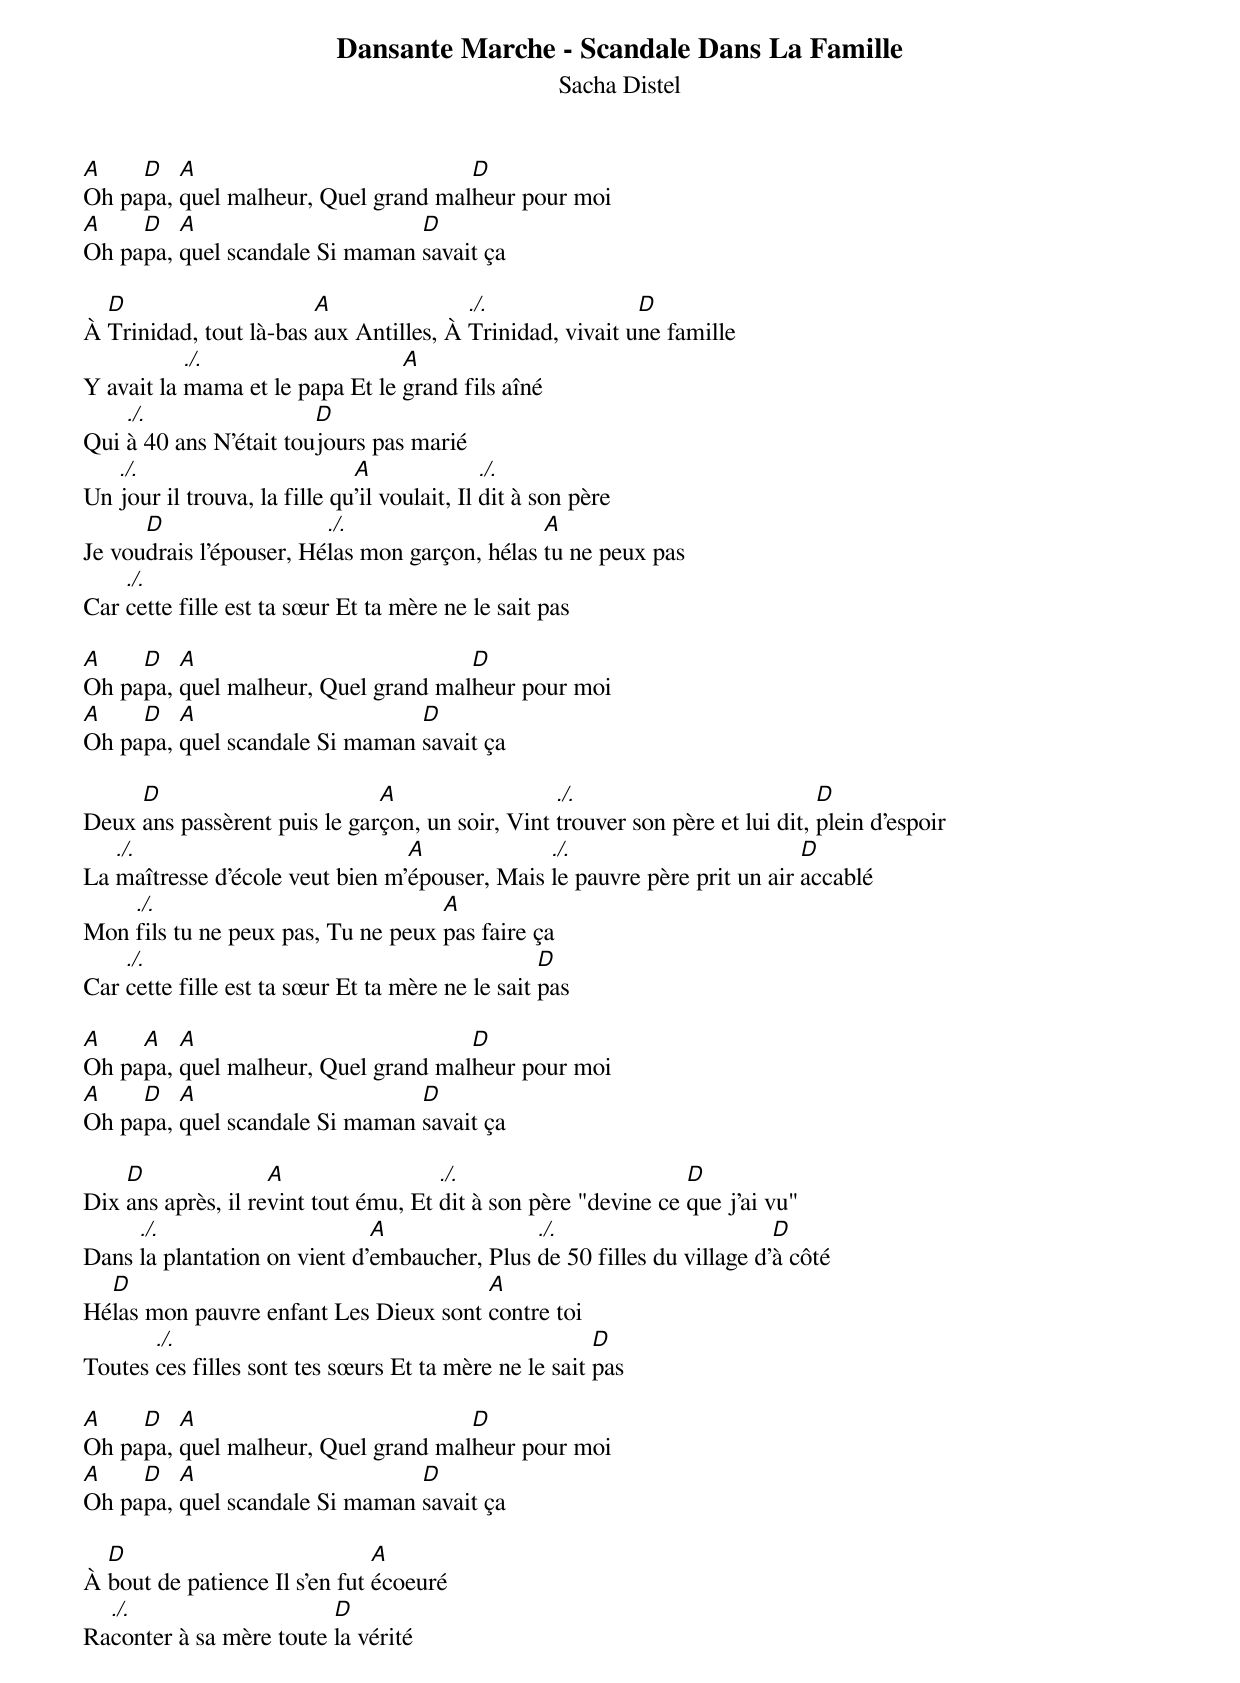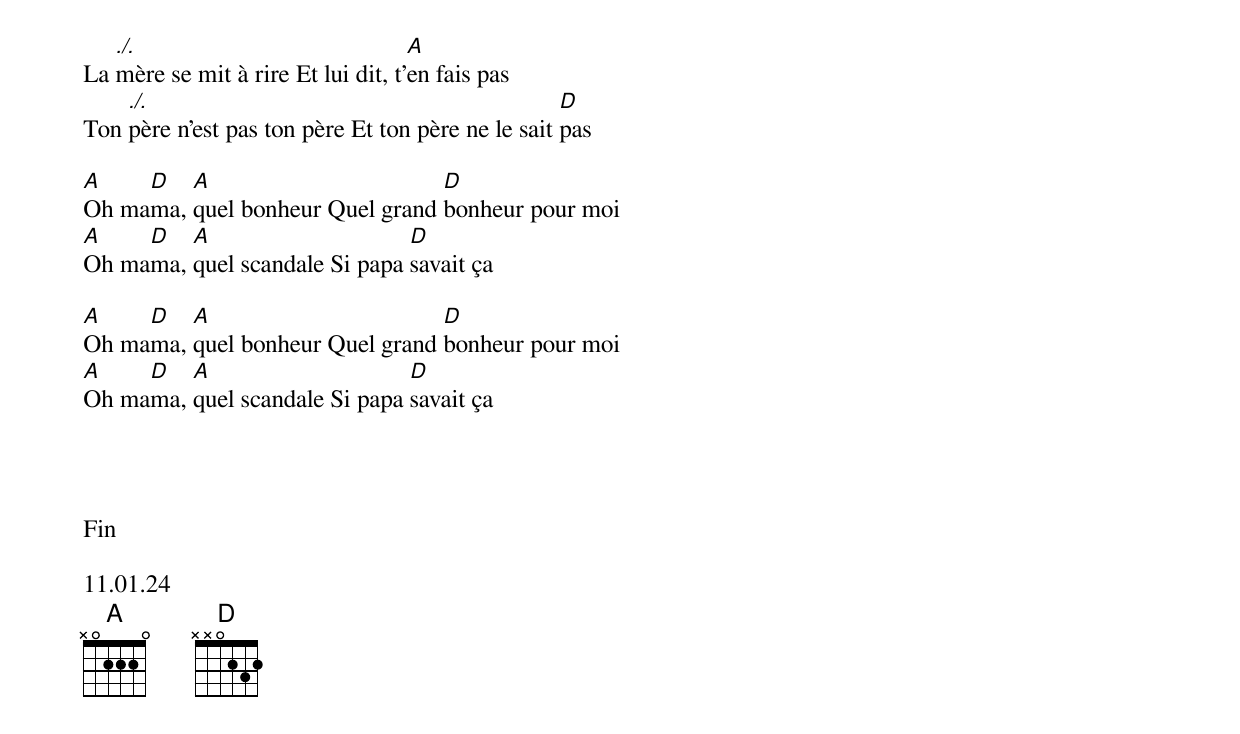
{title: Dansante Marche - Scandale Dans La Famille}
{subtitle: Sacha Distel}
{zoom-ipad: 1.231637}

[A]Oh pa[D]pa, [A]quel malheur, Quel grand mal[D]heur pour moi
[A]Oh pa[D]pa, [A]quel scandale Si maman [D]savait ça

À [D]Trinidad, tout là-bas [A]aux Antilles, À [./.]Trinidad, vivait u[D]ne famille
Y avait la [./.]mama et le papa Et le [A]grand fils aîné
Qui [./.]à 40 ans N'était tou[D]jours pas marié
Un [./.]jour il trouva, la fille qu[A]'il voulait, Il [./.]dit à son père
Je vou[D]drais l'épouser, Hé[./.]las mon garçon, hélas [A]tu ne peux pas
Car [./.]cette fille est ta sœur Et ta mère ne le sait pas

[A]Oh pa[D]pa, [A]quel malheur, Quel grand mal[D]heur pour moi
[A]Oh pa[D]pa, [A]quel scandale Si maman [D]savait ça

Deux [D]ans passèrent puis le gar[A]çon, un soir, Vint [./.]trouver son père et lui dit, [D]plein d'espoir
La [./.]maîtresse d'école veut bien m'[A]épouser, Mais [./.]le pauvre père prit un air [D]accablé
Mon [./.]fils tu ne peux pas, Tu ne peux [A]pas faire ça
Car [./.]cette fille est ta sœur Et ta mère ne le sait [D]pas

[A]Oh pa[A]pa, [A]quel malheur, Quel grand mal[D]heur pour moi
[A]Oh pa[D]pa, [A]quel scandale Si maman [D]savait ça

Dix [D]ans après, il re[A]vint tout ému, Et [./.]dit à son père "devine ce [D]que j'ai vu"
Dans [./.]la plantation on vient d'[A]embaucher, Plus [./.]de 50 filles du village d'[D]à côté
Hé[D]las mon pauvre enfant Les Dieux sont [A]contre toi
Toutes [./.]ces filles sont tes sœurs Et ta mère ne le sait [D]pas

[A]Oh pa[D]pa, [A]quel malheur, Quel grand mal[D]heur pour moi
[A]Oh pa[D]pa, [A]quel scandale Si maman [D]savait ça

À [D]bout de patience Il s'en fut [A]écoeuré
Ra[./.]conter à sa mère toute [D]la vérité
La [./.]mère se mit à rire Et lui dit, t'[A]en fais pas
Ton [./.]père n'est pas ton père Et ton père ne le sait [D]pas

[A]Oh ma[D]ma, [A]quel bonheur Quel grand [D]bonheur pour moi
[A]Oh ma[D]ma, [A]quel scandale Si papa [D]savait ça

[A]Oh ma[D]ma, [A]quel bonheur Quel grand [D]bonheur pour moi
[A]Oh ma[D]ma, [A]quel scandale Si papa [D]savait ça




Fin

11.01.24
